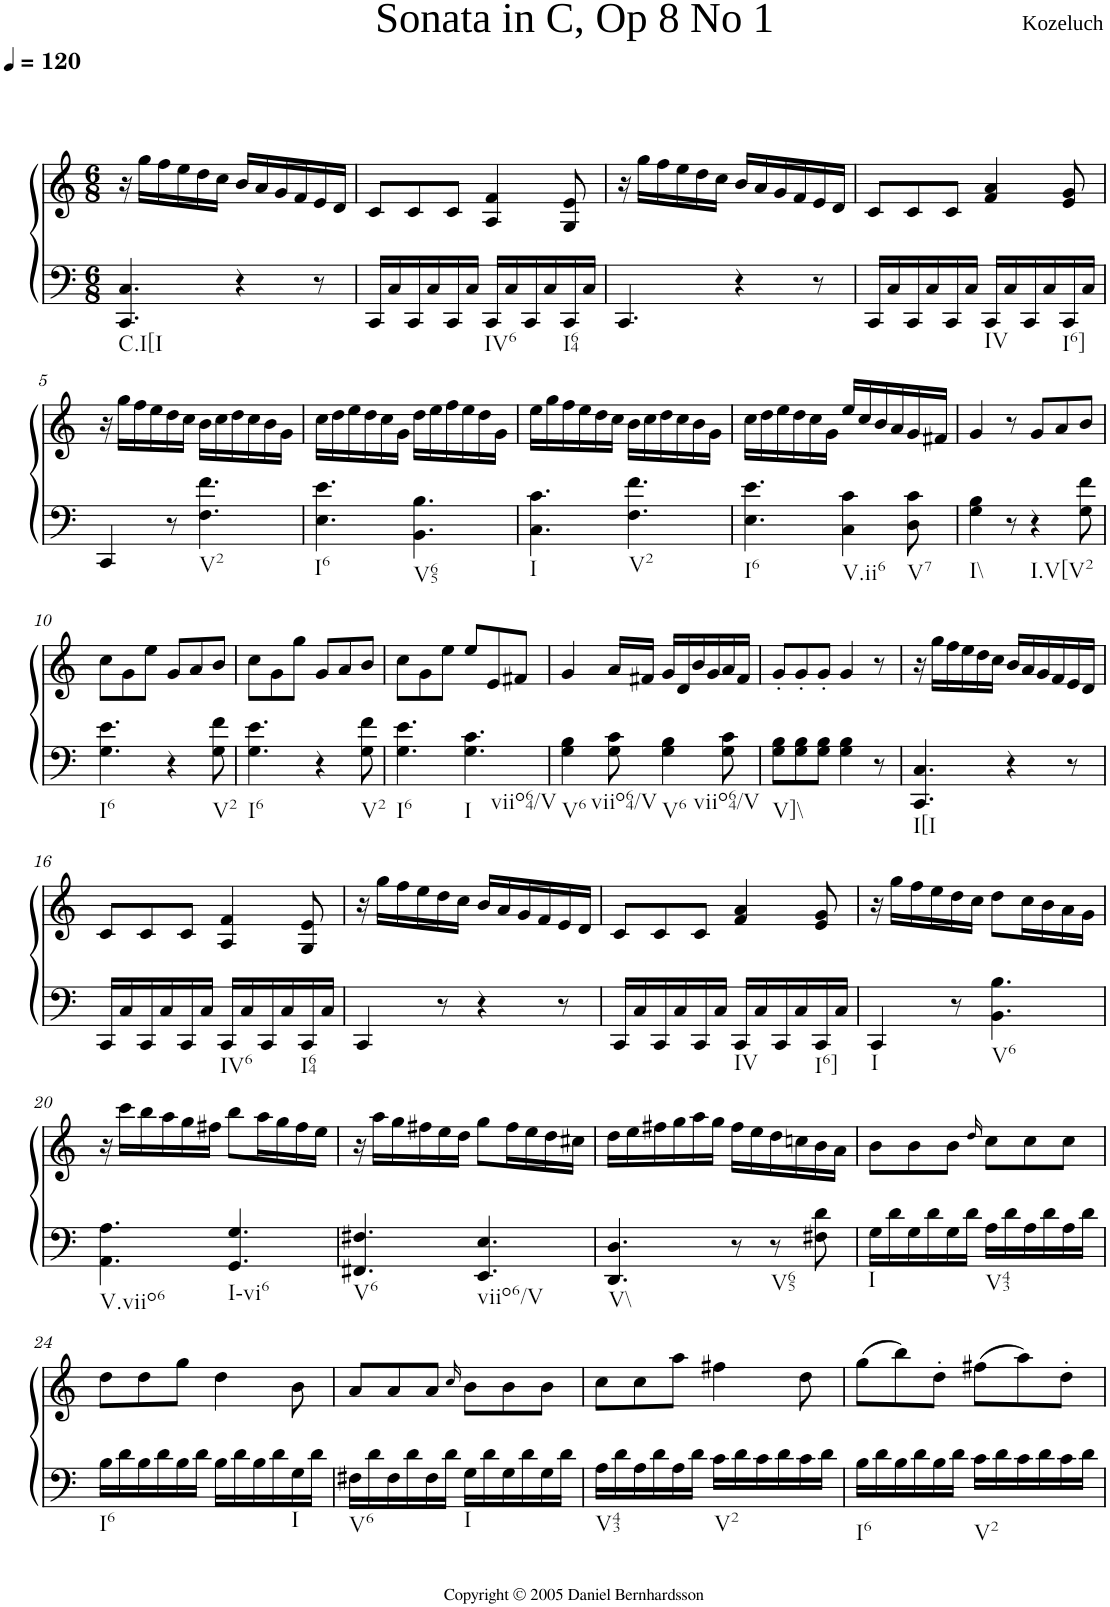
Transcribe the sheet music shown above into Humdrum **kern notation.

**kern	**kern
*part1	*part1
*staff2	*staff1
*I"Piano	*
*I'Pno.	*
*clefF4	*clefG2
*k[]	*k[]
*M6/8	*M6/8
*MM120	*MM120
=1	=1
!LO:TX:b:t=C.I[I	!
4.CC/ 4.C/	16r
.	16gg\LL
.	16ff\
.	16ee\
.	16dd\
.	16cc\JJ
4r	16b/LL
.	16a/
.	16g/
.	16f/
8r	16e/
.	16d/JJ
=2	=2
16CC/LL	8c/L
16C/	.
16CC/	8c/
16C/	.
16CC/	8c/J
16C/JJ	.
!LO:TX:b:t=IV6	!
16CC/LL	4A/ 4f/
16C/	.
16CC/	.
16C/	.
!LO:TX:b:t=I64	!
16CC/	8G/ 8e/
16C/JJ	.
=3	=3
4.CC/	16r
.	16gg\LL
.	16ff\
.	16ee\
.	16dd\
.	16cc\JJ
4r	16b/LL
.	16a/
.	16g/
.	16f/
8r	16e/
.	16d/JJ
=4	=4
16CC/LL	8c/L
16C/	.
16CC/	8c/
16C/	.
16CC/	8c/J
16C/JJ	.
!LO:TX:b:t=IV	!
16CC/LL	4f/ 4a/
16C/	.
16CC/	.
16C/	.
!LO:TX:b:t=I6]	!
16CC/	8e/ 8g/
16C/JJ	.
!!LO:LB:g=z
=5	=5
4CC/	16r
.	16gg\LL
.	16ff\
.	16ee\
8r	16dd\
.	16cc\JJ
!LO:TX:b:t=V2	!
4.F\ 4.f\	16b\LL
.	16cc\
.	16dd\
.	16cc\
.	16b\
.	16g\JJ
=6	=6
!LO:TX:b:t=I6	!
4.E\ 4.e\	16cc\LL
.	16dd\
.	16ee\
.	16dd\
.	16cc\
.	16g\JJ
!LO:TX:b:t=V65	!
4.BB\ 4.B\	16dd\LL
.	16ee\
.	16ff\
.	16ee\
.	16dd\
.	16g\JJ
=7	=7
!LO:TX:b:t=I	!
4.C\ 4.c\	16ee\LL
.	16gg\
.	16ff\
.	16ee\
.	16dd\
.	16cc\JJ
!LO:TX:b:t=V2	!
4.F\ 4.f\	16b\LL
.	16cc\
.	16dd\
.	16cc\
.	16b\
.	16g\JJ
=8	=8
!LO:TX:b:t=I6	!
4.E\ 4.e\	16cc\LL
.	16dd\
.	16ee\
.	16dd\
.	16cc\
.	16g\JJ
!LO:TX:b:t=V.ii6	!
4C\ 4c\	16ee/LL
.	16cc/
.	16b/
.	16a/
!LO:TX:b:t=V7	!
8D\ 8c\	16g/
.	16f#X/JJ
=9	=9
!LO:TX:b:t=I\\	!
4G\ 4B\	4g/
8r	8r
!LO:TX:b:t=I.V[V2	!
4r	8g/L
.	8a/
8G\ 8f\	8b/J
!!LO:LB:g=z
=10	=10
!LO:TX:b:t=I6	!
4.G\ 4.e\	8cc\L
.	8g\
.	8ee\J
4r	8g/L
.	8a/
!LO:TX:b:t=V2	!
8G\ 8f\	8b/J
=11	=11
!LO:TX:b:t=I6	!
4.G\ 4.e\	8cc\L
.	8g\
.	8gg\J
4r	8g/L
.	8a/
!LO:TX:b:t=V2	!
8G\ 8f\	8b/J
=12	=12
!LO:TX:b:t=I6	!
4.G\ 4.e\	8cc\L
.	8g\
.	8ee\J
!LO:TX:b:t=I	!
!LO:TX:b:t=viio64/V	!
4.G\ 4.c\	8ee/L
.	8e/
.	8f#X/J
=13	=13
!LO:TX:b:t=V6	!
4G\ 4B\	4g/
!LO:TX:b:t=viio64/V	!
8G\ 8c\	16a/LL
.	16f#X/JJ
!LO:TX:b:t=V6	!
4G\ 4B\	16g/LL
.	16d/
.	16b/
.	16g/
!LO:TX:b:t=viio64/V	!
8G\ 8c\	16a/
.	16f#/JJ
=14	=14
!LO:TX:b:t=V]\\	!
8G\ 8B\L	8g'/L
8G\ 8B\	8g'/
8G\ 8B\J	8g'/J
4G\ 4B\	4g/
8r	8r
=15	=15
!LO:TX:b:t=I[I	!
4.CC/ 4.C/	16r
.	16gg\LL
.	16ff\
.	16ee\
.	16dd\
.	16cc\JJ
4r	16b/LL
.	16a/
.	16g/
.	16f/
8r	16e/
.	16d/JJ
!!LO:LB:g=z
=16	=16
16CC/LL	8c/L
16C/	.
16CC/	8c/
16C/	.
16CC/	8c/J
16C/JJ	.
!LO:TX:b:t=IV6	!
16CC/LL	4A/ 4f/
16C/	.
16CC/	.
16C/	.
!LO:TX:b:t=I64	!
16CC/	8G/ 8e/
16C/JJ	.
=17	=17
4CC/	16r
.	16gg\LL
.	16ff\
.	16ee\
8r	16dd\
.	16cc\JJ
4r	16b/LL
.	16a/
.	16g/
.	16f/
8r	16e/
.	16d/JJ
=18	=18
16CC/LL	8c/L
16C/	.
16CC/	8c/
16C/	.
16CC/	8c/J
16C/JJ	.
!LO:TX:b:t=IV	!
16CC/LL	4f/ 4a/
16C/	.
16CC/	.
16C/	.
!LO:TX:b:t=I6]	!
16CC/	8e/ 8g/
16C/JJ	.
=19	=19
!LO:TX:b:t=I	!
4CC/	16r
.	16gg\LL
.	16ff\
.	16ee\
8r	16dd\
.	16cc\JJ
!LO:TX:b:t=V6	!
4.BB\ 4.B\	8dd\L
.	16cc\L
.	16b\
.	16a\
.	16g\JJ
!!LO:LB:g=z
=20	=20
!LO:TX:b:t=V.viio6	!
4.AA\ 4.A\	16r
.	16ccc\LL
.	16bb\
.	16aa\
.	16gg\
.	16ff#X\JJ
!LO:TX:b:t=I-vi6	!
4.GG/ 4.G/	8bb\L
.	16aa\L
.	16gg\
.	16ff#\
.	16ee\JJ
=21	=21
!LO:TX:b:t=V6	!
4.FF#X/ 4.F#X/	16r
.	16aa\LL
.	16gg\
.	16ff#X\
.	16ee\
.	16dd\JJ
!LO:TX:b:t=viio6/V	!
4.EE/ 4.E/	8gg\L
.	16ff#\L
.	16ee\
.	16dd\
.	16cc#X\JJ
=22	=22
!LO:TX:b:t=V\\	!
4.DD/ 4.D/	16dd\LL
.	16ee\
.	16ff#X\
.	16gg\
.	16aa\
.	16gg\JJ
8r	16ff#\LL
.	16ee\
!LO:TX:b:t=V65	!
8r	16dd\
.	16ccn\
8F#X\ 8d\	16b\
.	16a\JJ
=23	=23
!LO:TX:b:t=I	!
16G\LL	8b\L
16d\	.
16G\	8b\
16d\	.
16G\	8b\J
16d\JJ	.
.	16qdd/
!LO:TX:b:t=V43	!
16A\LL	8cc\L
16d\	.
16A\	8cc\
16d\	.
16A\	8cc\J
16d\JJ	.
!!LO:LB:g=z
=24	=24
!LO:TX:b:t=I6	!
16B\LL	8dd\L
16d\	.
16B\	8dd\
16d\	.
16B\	8gg\J
16d\JJ	.
16B\LL	4dd\
16d\	.
16B\	.
16d\	.
!LO:TX:b:t=I	!
16G\	8b\
16d\JJ	.
=25	=25
!LO:TX:b:t=V6	!
16F#X\LL	8a/L
16d\	.
16F#\	8a/
16d\	.
16F#\	8a/J
16d\JJ	.
.	16qcc/
!LO:TX:b:t=I	!
16G\LL	8b\L
16d\	.
16G\	8b\
16d\	.
16G\	8b\J
16d\JJ	.
=26	=26
!LO:TX:b:t=V43	!
16A\LL	8cc\L
16d\	.
16A\	8cc\
16d\	.
16A\	8aa\J
16d\JJ	.
!LO:TX:b:t=V2	!
16c\LL	4ff#X\
16d\	.
16c\	.
16d\	.
16c\	8dd\
16d\JJ	.
=27	=27
!LO:TX:b:t=I6	!
16B\LL	(8gg\L
16d\	.
16B\	8bb\)
16d\	.
16B\	8dd'\J
16d\JJ	.
!LO:TX:b:t=V2	!
16c\LL	(8ff#X\L
16d\	.
16c\	8aa\)
16d\	.
16c\	8dd'\J
16d\JJ	.
=	=
*-	*-
